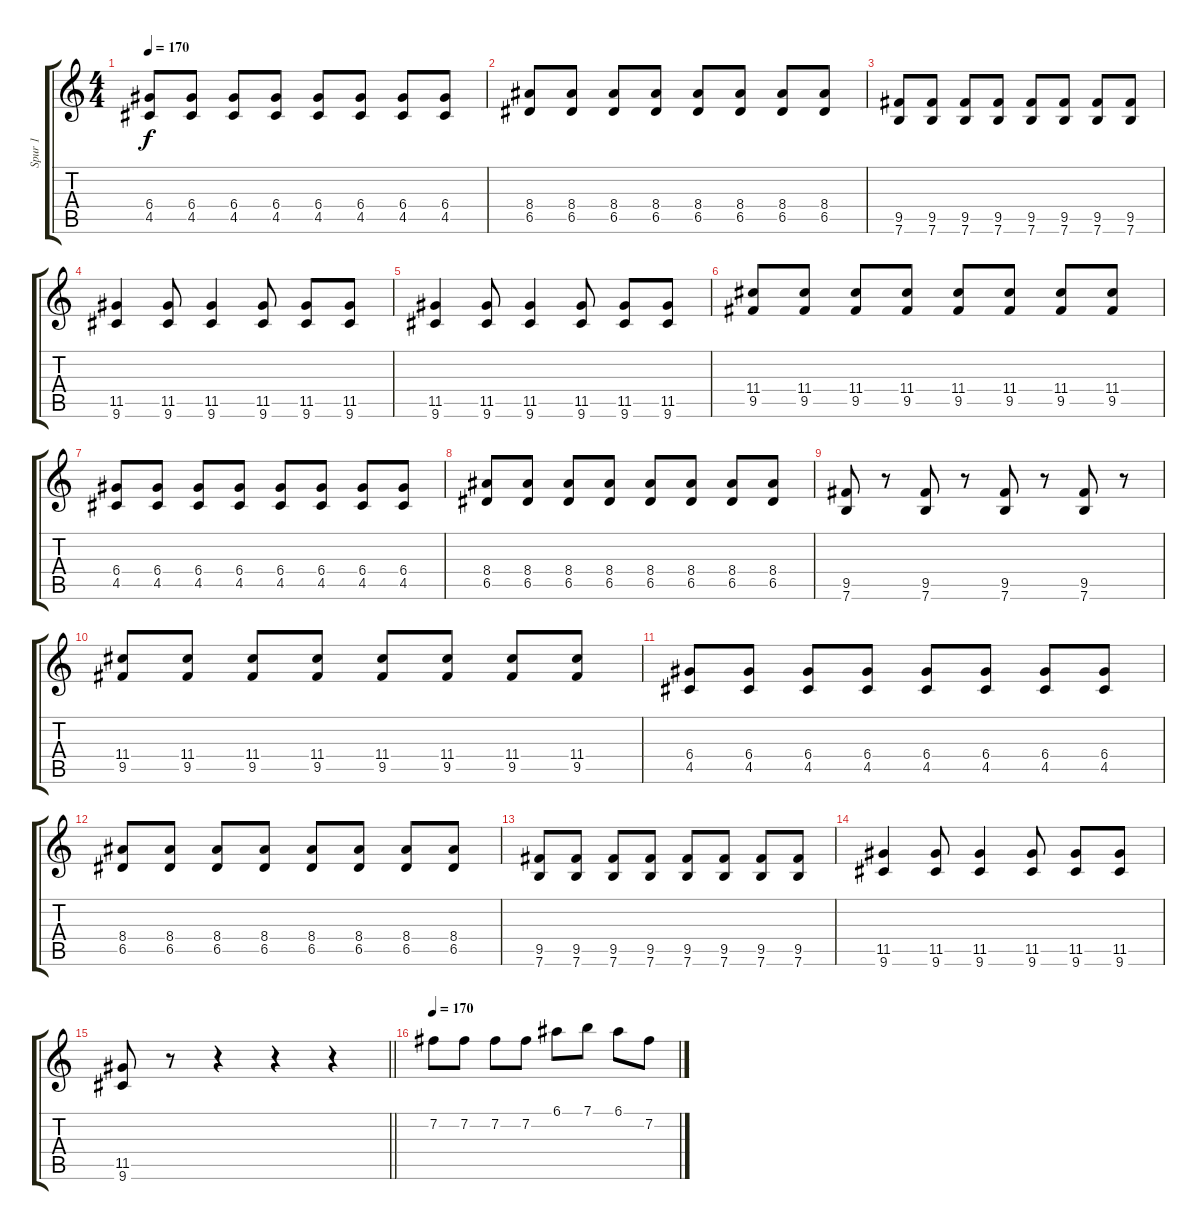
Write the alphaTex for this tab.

\track ("Spur 1" "Spur 1") {instrument overdrivenguitar}
\staff {score tabs}
\tuning (E4 B3 G3 D3 A2 E2) {hide}
\ts (4 4)
\tempo 170
\clef g2
\ks c
(6.4 4.5).8{dy f} (6.4 4.5).8 (6.4 4.5).8 (6.4 4.5).8 (6.4 4.5).8 (6.4 4.5).8 (6.4 4.5).8 (6.4 4.5).8 |
(8.4 6.5).8 (8.4 6.5).8 (8.4 6.5).8 (8.4 6.5).8 (8.4 6.5).8 (8.4 6.5).8 (8.4 6.5).8 (8.4 6.5).8 |
(9.5 7.6).8 (9.5 7.6).8 (9.5 7.6).8 (9.5 7.6).8 (9.5 7.6).8 (9.5 7.6).8 (9.5 7.6).8 (9.5 7.6).8 |
(11.5 9.6).4 (11.5 9.6).8 (11.5 9.6).4 (11.5 9.6).8 (11.5 9.6).8 (11.5 9.6).8 |
(11.5 9.6).4 (11.5 9.6).8 (11.5 9.6).4 (11.5 9.6).8 (11.5 9.6).8 (11.5 9.6).8 |
(11.4 9.5).8 (11.4 9.5).8 (11.4 9.5).8 (11.4 9.5).8 (11.4 9.5).8 (11.4 9.5).8 (11.4 9.5).8 (11.4 9.5).8 |
(6.4 4.5).8 (6.4 4.5).8 (6.4 4.5).8 (6.4 4.5).8 (6.4 4.5).8 (6.4 4.5).8 (6.4 4.5).8 (6.4 4.5).8 |
(8.4 6.5).8 (8.4 6.5).8 (8.4 6.5).8 (8.4 6.5).8 (8.4 6.5).8 (8.4 6.5).8 (8.4 6.5).8 (8.4 6.5).8 |
(9.5 7.6).8 r.8 (9.5 7.6).8 r.8 (9.5 7.6).8 r.8 (9.5 7.6).8 r.8 |
(11.4 9.5).8 (11.4 9.5).8 (11.4 9.5).8 (11.4 9.5).8 (11.4 9.5).8 (11.4 9.5).8 (11.4 9.5).8 (11.4 9.5).8 |
(6.4 4.5).8 (6.4 4.5).8 (6.4 4.5).8 (6.4 4.5).8 (6.4 4.5).8 (6.4 4.5).8 (6.4 4.5).8 (6.4 4.5).8 |
(8.4 6.5).8 (8.4 6.5).8 (8.4 6.5).8 (8.4 6.5).8 (8.4 6.5).8 (8.4 6.5).8 (8.4 6.5).8 (8.4 6.5).8 |
(9.5 7.6).8 (9.5 7.6).8 (9.5 7.6).8 (9.5 7.6).8 (9.5 7.6).8 (9.5 7.6).8 (9.5 7.6).8 (9.5 7.6).8 |
(11.5 9.6).4 (11.5 9.6).8 (11.5 9.6).4 (11.5 9.6).8 (11.5 9.6).8 (11.5 9.6).8 |
\barLineRight lightlight
(11.5 9.6).8 r.8 r.4 r.4 r.4 |
\tempo 170
7.2.8 7.2.8 7.2.8 7.2.8 6.1.8 7.1.8 6.1.8 7.2.8
